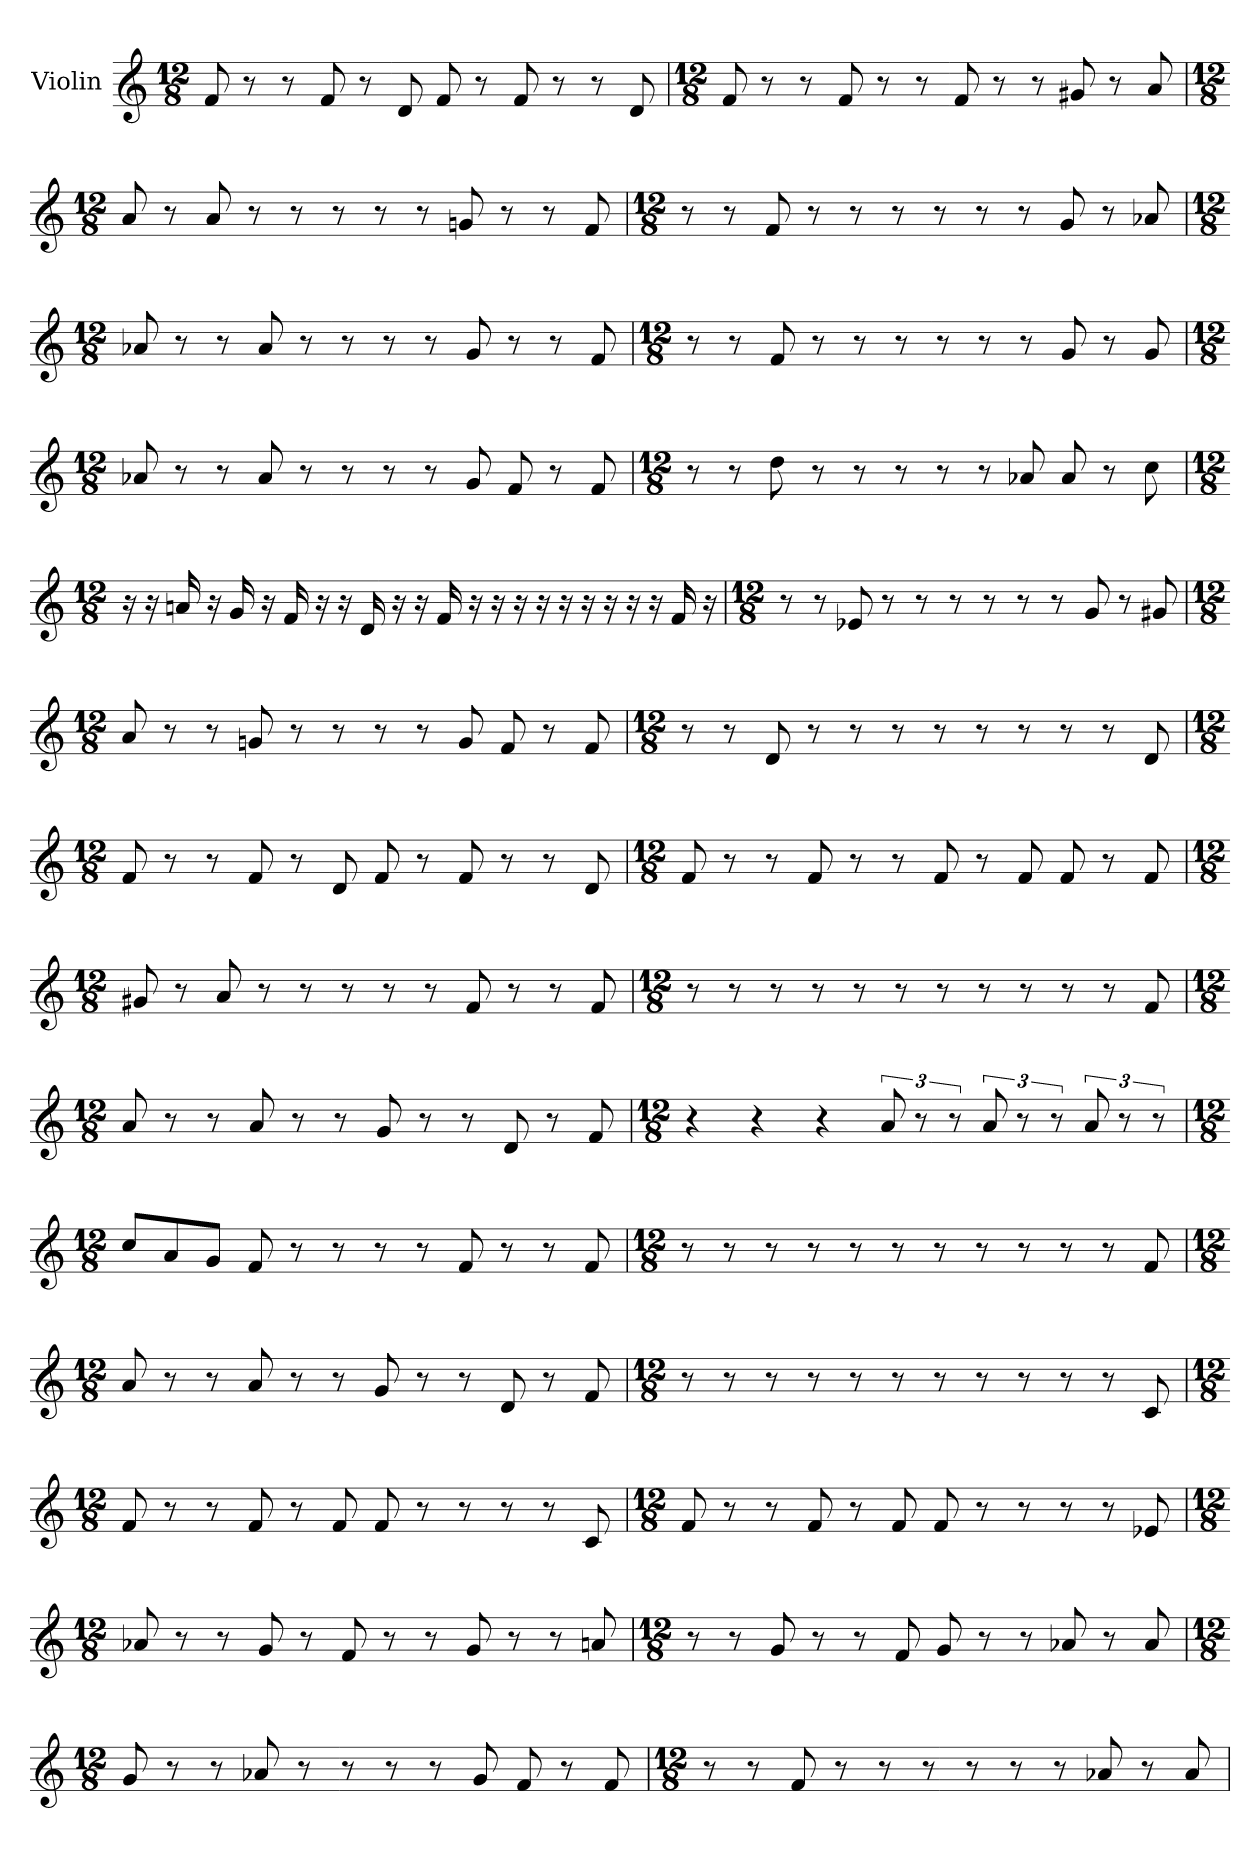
**kern
*part1
*staff1
*I"Violin
*I'Vln
*M12/8
=
8f
8r
8r
8f
8r
8d
8f
8r
8f
8r
8r
8d
=
*M12/8
8f
8r
8r
8f
8r
8r
8f
8r
8r
8g#X
8r
8a
=
*M12/8
8a
8r
8a
8r
8r
8r
8r
8r
8gn
8r
8r
8f
=
*M12/8
8r
8r
8f
8r
8r
8r
8r
8r
8r
8g
8r
8a-X
=
*M12/8
8a-X
8r
8r
8a-
8r
8r
8r
8r
8g
8r
8r
8f
=
*M12/8
8r
8r
8f
8r
8r
8r
8r
8r
8r
8g
8r
8g
=
*M12/8
8a-X
8r
8r
8a-
8r
8r
8r
8r
8g
8f
8r
8f
=
*M12/8
8r
8r
8dd
8r
8r
8r
8r
8r
8a-X
8a-
8r
8cc
=
*M12/8
16r
16r
16an
16r
16g
16r
16f
16r
16r
16d
16r
16r
16f
16r
16r
16r
16r
16r
16r
16r
16r
16r
16f
16r
=
*M12/8
8r
8r
8e-X
8r
8r
8r
8r
8r
8r
8g
8r
8g#X
=
*M12/8
8a
8r
8r
8gn
8r
8r
8r
8r
8g
8f
8r
8f
=
*M12/8
8r
8r
8d
8r
8r
8r
8r
8r
8r
8r
8r
8d
=
*M12/8
8f
8r
8r
8f
8r
8d
8f
8r
8f
8r
8r
8d
=
*M12/8
8f
8r
8r
8f
8r
8r
8f
8r
8f
8f
8r
8f
=
*M12/8
8g#X
8r
8a
8r
8r
8r
8r
8r
8f
8r
8r
8f
=
*M12/8
8r
8r
8r
8r
8r
8r
8r
8r
8r
8r
8r
8f
=
*M12/8
8a
8r
8r
8a
8r
8r
8g
8r
8r
8d
8r
8f
=
*M12/8
4r
4r
4r
12a
12r
12r
12a
12r
12r
12a
12r
12r
=
*M12/8
8ccL
8a
8gJ
8f
8r
8r
8r
8r
8f
8r
8r
8f
=
*M12/8
8r
8r
8r
8r
8r
8r
8r
8r
8r
8r
8r
8f
=
*M12/8
8a
8r
8r
8a
8r
8r
8g
8r
8r
8d
8r
8f
=
*M12/8
8r
8r
8r
8r
8r
8r
8r
8r
8r
8r
8r
8c
=
*M12/8
8f
8r
8r
8f
8r
8f
8f
8r
8r
8r
8r
8c
=
*M12/8
8f
8r
8r
8f
8r
8f
8f
8r
8r
8r
8r
8e-X
=
*M12/8
8a-X
8r
8r
8g
8r
8f
8r
8r
8g
8r
8r
8an
=
*M12/8
8r
8r
8g
8r
8r
8f
8g
8r
8r
8a-X
8r
8a-
=
*M12/8
8g
8r
8r
8a-X
8r
8r
8r
8r
8g
8f
8r
8f
=
*M12/8
8r
8r
8f
8r
8r
8r
8r
8r
8r
8a-X
8r
8a-
=
*-
